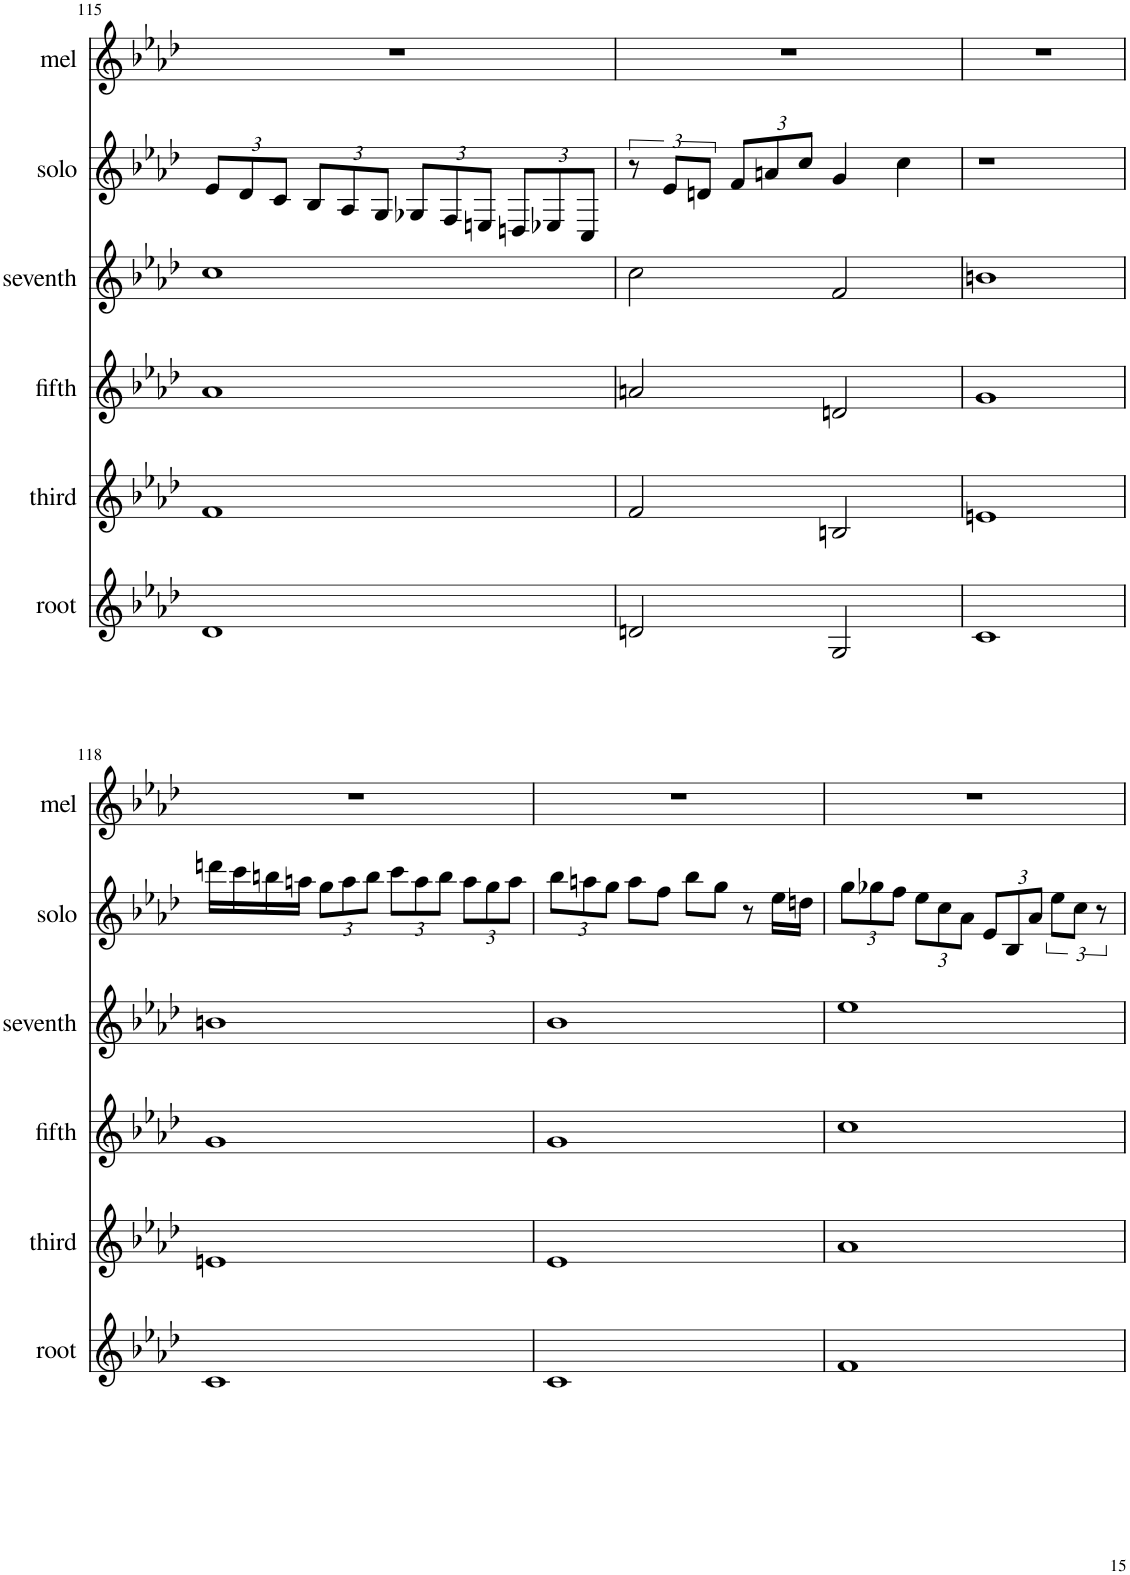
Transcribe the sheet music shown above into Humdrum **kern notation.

**kern	**kern	**kern	**kern	**kern	**kern
*part6	*part5	*part4	*part3	*part2	*part1
*staff6	*staff5	*staff4	*staff3	*staff2	*staff1
*I"root	*I"third	*I"fifth	*I"seventh	*I"solo	*I"mel
*I'root	*I'third	*I'fifth	*I'seventh	*I'solo	*I'mel
!!LO:PB:g=z
*clefG2	*clefG2	*clefG2	*clefG2	*clefG2	*clefG2
*k[b-e-a-d-]	*k[b-e-a-d-]	*k[b-e-a-d-]	*k[b-e-a-d-]	*k[b-e-a-d-]	*k[b-e-a-d-]
*M4/4	*M4/4	*M4/4	*M4/4	*M4/4	*M4/4
*	*	*	*	*Xbrackettup	*
=115	=115	=115	=115	=115	=115
1d-	1f	1a-	1cc	12e-/L	1r
.	.	.	.	12d-/	.
.	.	.	.	12c/J	.
.	.	.	.	12B-/L	.
.	.	.	.	12A-/	.
.	.	.	.	12G/J	.
.	.	.	.	12G-X/L	.
.	.	.	.	12F/	.
.	.	.	.	12En/J	.
.	.	.	.	12Dn/L	.
.	.	.	.	12E-X/	.
.	.	.	.	12C/J	.
=116	=116	=116	=116	=116	=116
*	*	*	*	*brackettup	*
2dn/	2f/	2an/	2cc\	12r	1r
.	.	.	.	12e-/L	.
.	.	.	.	12dn/J	.
*	*	*	*	*Xbrackettup	*
.	.	.	.	12f/L	.
.	.	.	.	12an/	.
.	.	.	.	12cc/J	.
2G/	2Bn/	2dn/	2f/	4g/	.
.	.	.	.	4cc\	.
=117	=117	=117	=117	=117	=117
1c	1en	1g	1bn	1r	1r
!!LO:LB:g=z
=118	=118	=118	=118	=118	=118
1c	1en	1g	1bn	16dddn\LL	1r
.	.	.	.	16ccc\	.
.	.	.	.	16bbn\	.
.	.	.	.	16aan\JJ	.
.	.	.	.	12gg\L	.
.	.	.	.	12aa\	.
.	.	.	.	12bb\J	.
.	.	.	.	12ccc\L	.
.	.	.	.	12aa\	.
.	.	.	.	12bb\J	.
.	.	.	.	12aa\L	.
.	.	.	.	12gg\	.
.	.	.	.	12aa\J	.
=119	=119	=119	=119	=119	=119
1c	1e-	1g	1b-	12bb-\L	1r
.	.	.	.	12aan\	.
.	.	.	.	12gg\J	.
.	.	.	.	8aa\L	.
.	.	.	.	8ff\J	.
.	.	.	.	8bb-\L	.
.	.	.	.	8gg\J	.
.	.	.	.	8r	.
.	.	.	.	16ee-\LL	.
.	.	.	.	16ddn\JJ	.
=120	=120	=120	=120	=120	=120
1f	1a-	1cc	1ee-	12gg\L	1r
.	.	.	.	12gg-X\	.
.	.	.	.	12ff\J	.
.	.	.	.	12ee-\L	.
.	.	.	.	12cc\	.
.	.	.	.	12a-\J	.
.	.	.	.	12e-/L	.
.	.	.	.	12B-/	.
.	.	.	.	12a-/J	.
*	*	*	*	*brackettup	*
.	.	.	.	12ee-\L	.
.	.	.	.	12cc\J	.
.	.	.	.	12r	.
=	=	=	=	=	=
*-	*-	*-	*-	*-	*-
